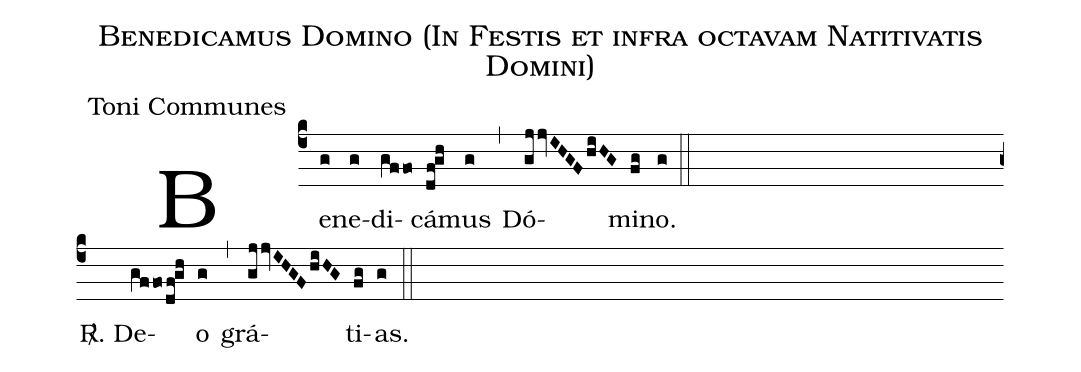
name:Benedicamus Domino (In Festis et infra octavam Natitivatis Domini);
office-part:Toni Communes;
%%
(c4)Be(g)ne(g)di(gffo)cá(df@gh)mus(g) (,) Dó(gjjvIHGFhiHG)mi(fg)no.(g) (::) (Z) <sp>R/</sp>. De(gffo/df@gh)o(g) (,) grá(gjjvIHGFhiHG)ti(fg)as.(g) (::)
